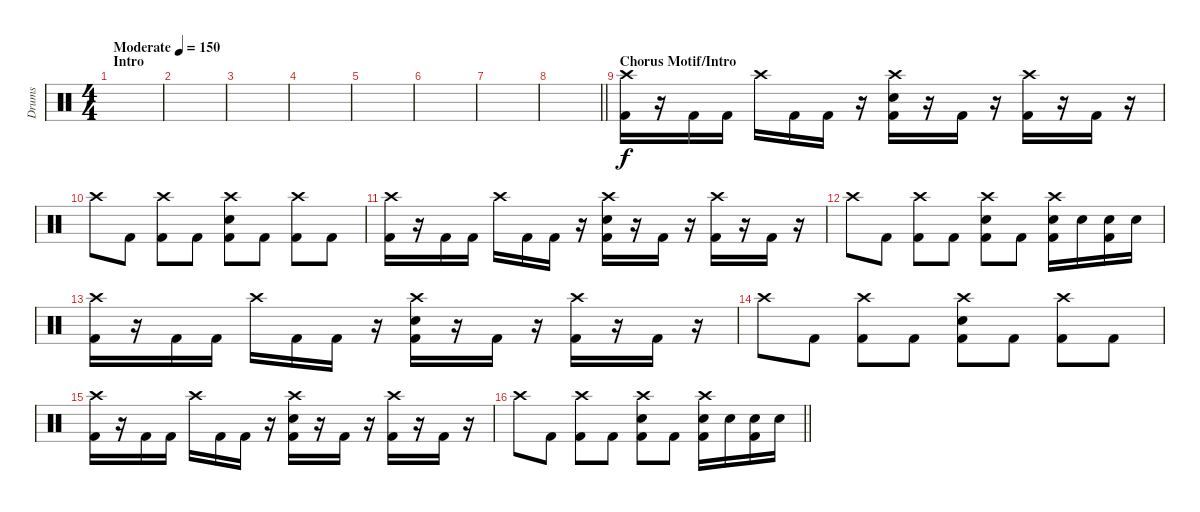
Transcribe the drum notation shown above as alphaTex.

\track ("Drums" "Drums") {instrument percussion}
\staff {score}
\articulation defaults
\ts (4 4)
\section ("" "Intro")
\tempo (150 "Moderate")
\clef neutral
\ks c
|
|
|
|
|
|
|
\barLineRight lightlight
|
\section ("" "Chorus Motif/Intro")
("Crash high (hit)" "Kick (hit) 2").16 r.16 "Kick (hit) 2".16 "Kick (hit) 2".16 "Crash high (hit)".16 "Kick (hit) 2".16 "Kick (hit) 2".16 r.16 ("Crash high (hit)" "Snare (hit) 2" "Kick (hit) 2").16 r.16 "Kick (hit) 2".16 r.16 ("Crash high (hit)" "Kick (hit) 2").16 r.16 "Kick (hit) 2".16 r.16 |
"Crash high (hit)".8 "Kick (hit) 2".8 ("Crash high (hit)" "Kick (hit) 2").8 "Kick (hit) 2".8 ("Crash high (hit)" "Snare (hit) 2" "Kick (hit) 2").8 "Kick (hit) 2".8 ("Crash high (hit)" "Kick (hit) 2").8 "Kick (hit) 2".8 |
("Crash high (hit)" "Kick (hit) 2").16 r.16 "Kick (hit) 2".16 "Kick (hit) 2".16 "Crash high (hit)".16 "Kick (hit) 2".16 "Kick (hit) 2".16 r.16 ("Crash high (hit)" "Snare (hit) 2" "Kick (hit) 2").16 r.16 "Kick (hit) 2".16 r.16 ("Crash high (hit)" "Kick (hit) 2").16 r.16 "Kick (hit) 2".16 r.16 |
"Crash high (hit)".8 "Kick (hit) 2".8 ("Crash high (hit)" "Kick (hit) 2").8 "Kick (hit) 2".8 ("Crash high (hit)" "Snare (hit) 2" "Kick (hit) 2").8 "Kick (hit) 2".8 ("Crash high (hit)" "Snare (hit) 2" "Kick (hit) 2").16 "Snare (hit) 2".16 ("Snare (hit) 2" "Kick (hit) 2").16 "Snare (hit) 2".16 |
("Crash high (hit)" "Kick (hit) 2").16 r.16 "Kick (hit) 2".16 "Kick (hit) 2".16 "Crash high (hit)".16 "Kick (hit) 2".16 "Kick (hit) 2".16 r.16 ("Crash high (hit)" "Snare (hit) 2" "Kick (hit) 2").16 r.16 "Kick (hit) 2".16 r.16 ("Crash high (hit)" "Kick (hit) 2").16 r.16 "Kick (hit) 2".16 r.16 |
"Crash high (hit)".8 "Kick (hit) 2".8 ("Crash high (hit)" "Kick (hit) 2").8 "Kick (hit) 2".8 ("Crash high (hit)" "Snare (hit) 2" "Kick (hit) 2").8 "Kick (hit) 2".8 ("Crash high (hit)" "Kick (hit) 2").8 "Kick (hit) 2".8 |
("Crash high (hit)" "Kick (hit) 2").16 r.16 "Kick (hit) 2".16 "Kick (hit) 2".16 "Crash high (hit)".16 "Kick (hit) 2".16 "Kick (hit) 2".16 r.16 ("Crash high (hit)" "Snare (hit) 2" "Kick (hit) 2").16 r.16 "Kick (hit) 2".16 r.16 ("Crash high (hit)" "Kick (hit) 2").16 r.16 "Kick (hit) 2".16 r.16 |
\barLineRight lightlight "Crash high (hit)".8 "Kick (hit) 2".8
("Crash high (hit)" "Kick (hit) 2").8 "Kick (hit) 2".8 ("Crash high (hit)" "Snare (hit) 2" "Kick (hit) 2").8 "Kick (hit) 2".8 ("Crash high (hit)" "Snare (hit) 2" "Kick (hit) 2").16 "Snare (hit) 2".16 ("Snare (hit) 2" "Kick (hit) 2").16 "Snare (hit) 2".16
